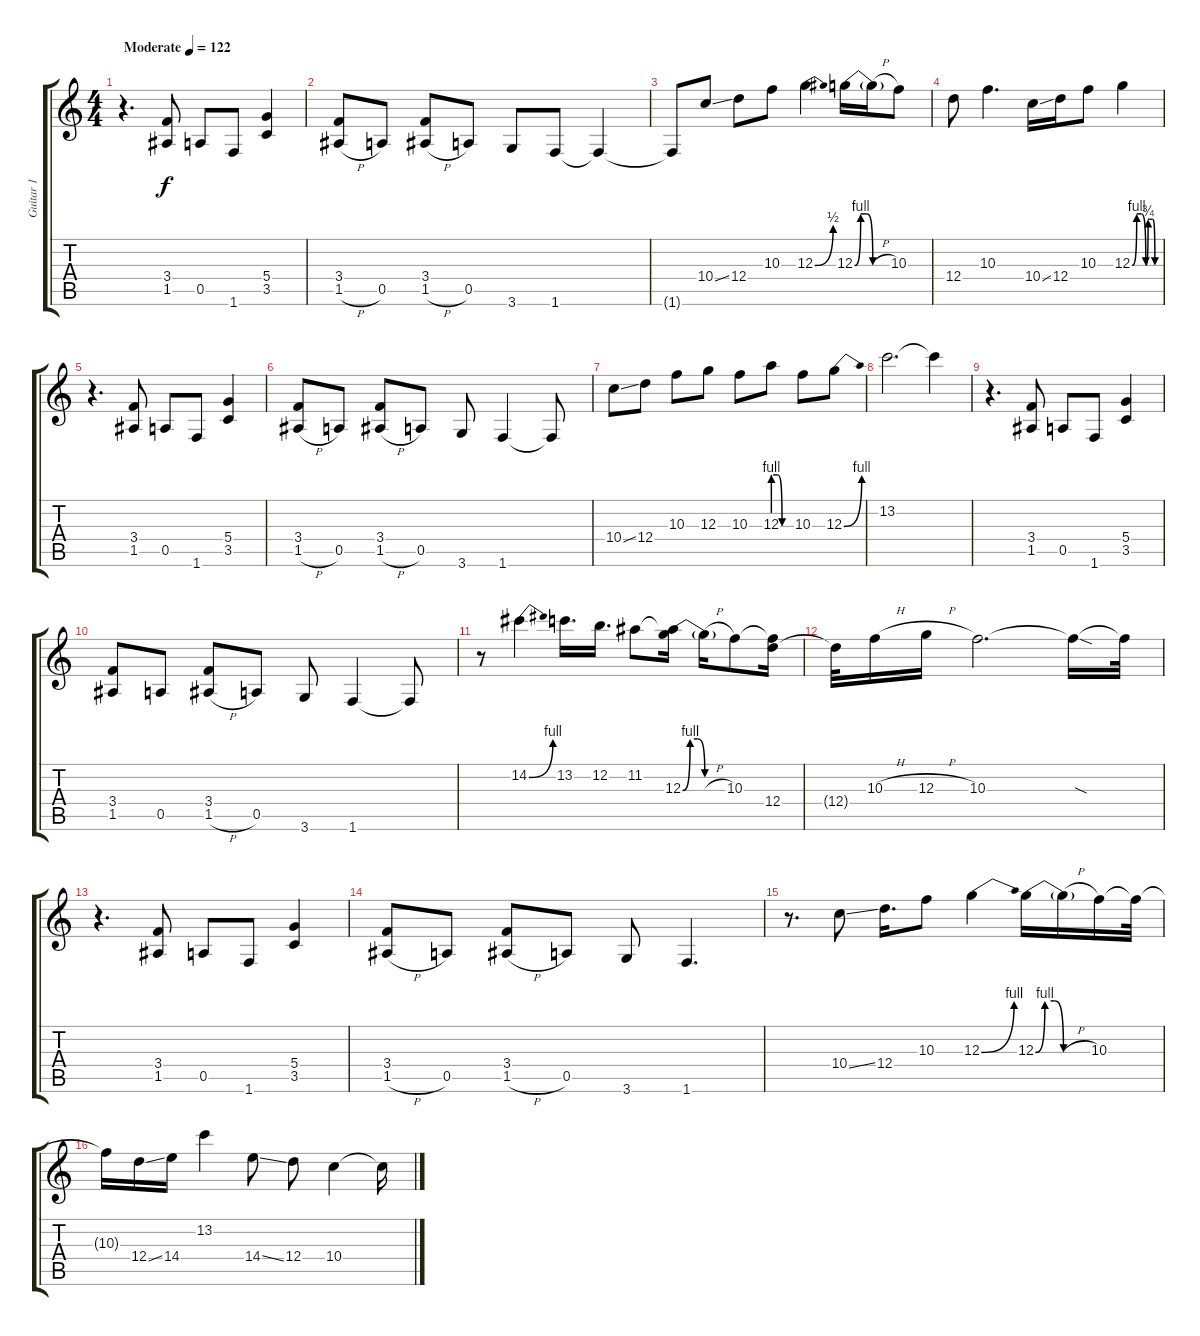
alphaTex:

\track ("Guitar 1" "Guitar 1") {solo instrument electricguitarclean}
\staff {score tabs}
\tuning (E4 B3 G3 D3 A2 E2) {hide}
\ts (4 4)
\tempo (122 "Moderate")
\clef g2
\ks c
r.4{d dy f instrument electricguitarclean} (3.4 1.5).8{instrument electricguitarclean} 0.5.8 1.6.8 (5.4 3.5).4 |
(3.4 1.5{h}).8 0.5.8 (3.4 1.5{h}).8 0.5.8 3.6.8 1.6.8 1.6{t}.4 |
1.6{t}.8 10.4{ss}.8 12.4.8 10.3.8 12.3{be (bend 0 0 60 2)}.4 12.3{be (custom 0 0 10 4 20 4 30 0 60 0)}.16 12.3{h t}.16 10.3.8 |
12.4.8 10.3.4{d} 10.4{ss}.16 12.4.16 10.3.8 12.3{be (custom 0 0 10 4 20 4 30 0 35 3 38 3 40 3 45 3 50 0 55 0 60 0)}.4 |
r.4{d} (3.4 1.5).8 0.5.8 1.6.8 (5.4 3.5).4 |
(3.4 1.5{h}).8 0.5.8 (3.4 1.5{h}).8 0.5.8 3.6.8 1.6.4 1.6{t}.8 |
10.4{ss}.8 12.4.8 10.3.8 12.3.8 10.3.8 12.3{be (custom 0 4 15 4 30 0 60 0)}.8 10.3.8 12.3{be (bend 0 0 60 4)}.8 |
13.2.2{d} 13.2{t}.4 |
r.4{d} (3.4 1.5).8 0.5.8 1.6.8 (5.4 3.5).4 |
(3.4 1.5).8 0.5.8 (3.4 1.5{h}).8 0.5.8 3.6.8 1.6.4 1.6{t}.8 |
r.8 14.2{be (bend 0 0 60 4)}.4 13.2.16{d} 12.2.16{d} 11.2.8 (11.2{t} 12.3{be (custom 0 0 10 4 20 4 30 0 60 0)}).16 12.3{h t}.16 10.3.8 (10.3{t} 12.4).16 |
12.4{t}.32 10.3{h}.16 12.3{h}.16 10.3.2{d} 10.3{sod t}.16 10.3{t}.32 |
r.4{d} (3.4 1.5).8 0.5.8 1.6.8 (5.4 3.5).4 |
(3.4 1.5{h}).8 0.5.8 (3.4 1.5{h}).8 0.5.8 3.6.8 1.6.4{d} |
r.8{d} 10.4{ss}.8 12.4.16{d} 10.3.8 12.3{be (bend 0 0 60 4)}.4 12.3{be (custom 0 0 10 4 20 4 30 0 60 0)}.16 12.3{h t}.16 10.3.16 10.3{t}.32 |
10.3{t}.16 12.4{ss}.16 14.4.16 13.2.4 14.4{ss}.8 12.4.8 10.4.4 10.4{t}.16
